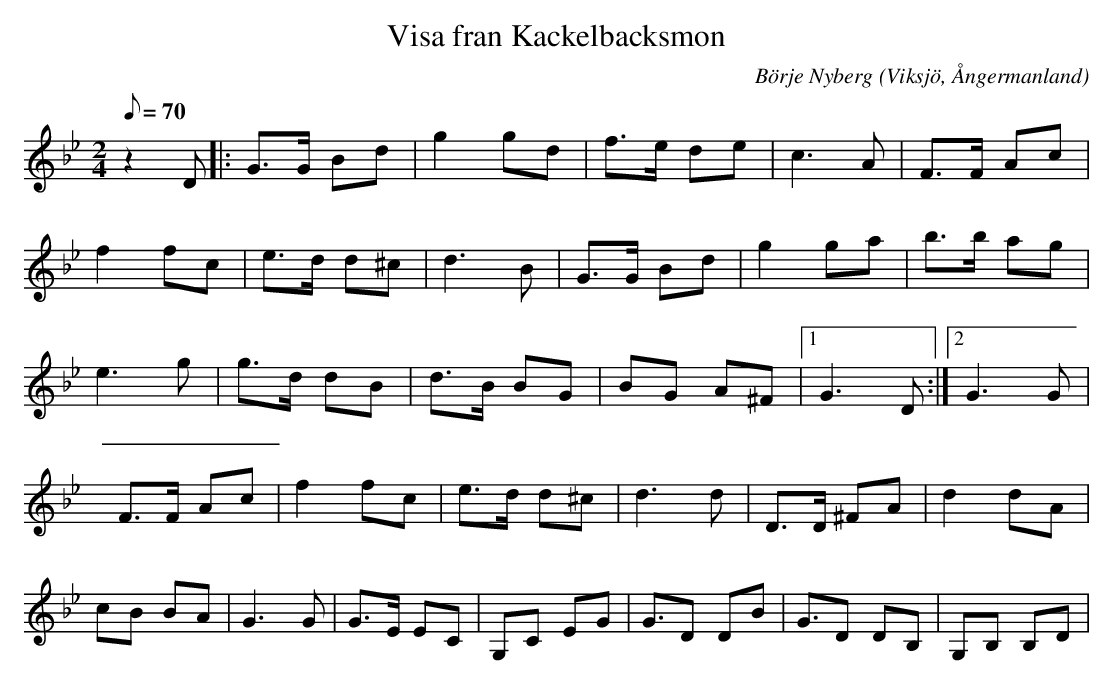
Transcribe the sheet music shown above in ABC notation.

X:1
T:Visa fran Kackelbacksmon
C:Börje Nyberg
O:Viksjö, Ångermanland
M:2/4
L:1/8
Q:70
K:Gm
z2 D|: G>G Bd | g2 gd | f>e de | c2>A2 | F>F Ac |
f2 fc | e>d d^c | d2>B2 | G>G Bd |g2 ga | b>b ag |
e2> g2 | g>d dB |d>B BG |BG A^F |1 G2> D2 :|2 G2> G2 |
F>F Ac | f2 fc | e>d d^c | d2>d2 | D>D ^FA | d2 dA |
cB BA |G2> G2 | G>E EC | G,C EG | G>D2 DB | G>D2 DB, | G,B, B,D |
